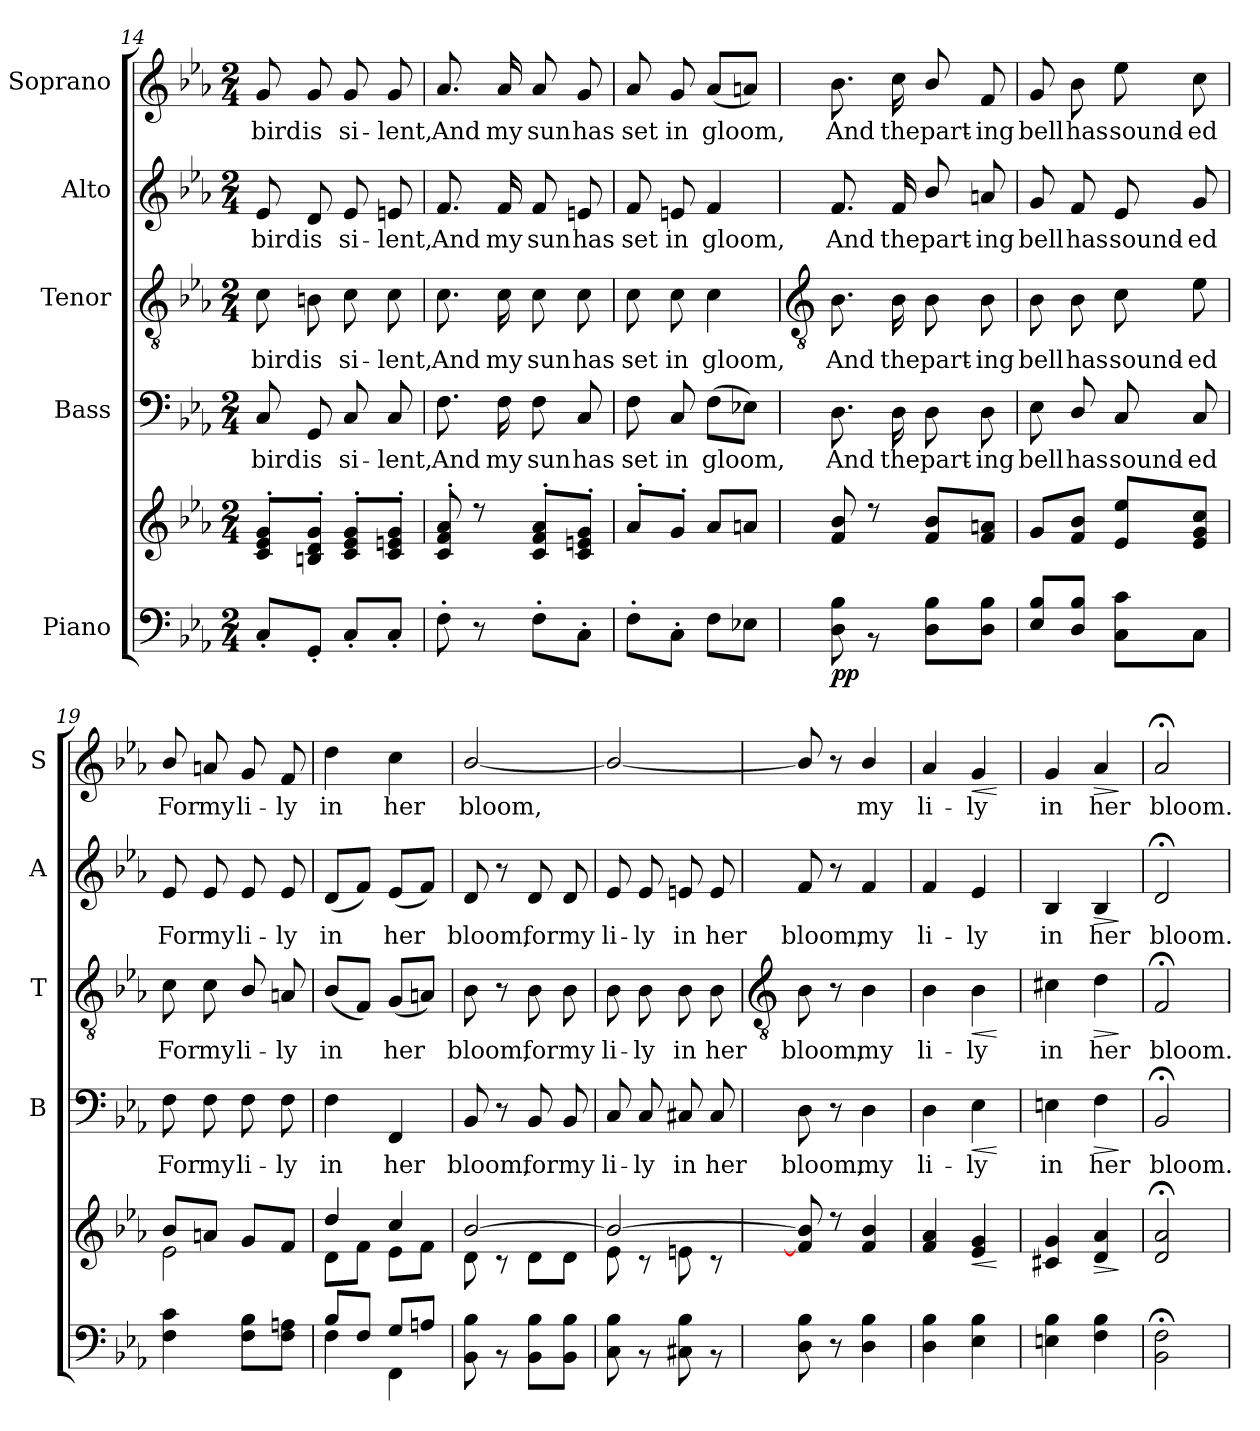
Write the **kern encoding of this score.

**kern	**kern	**dynam	**kern	**text	**dynam	**kern	**text	**dynam	**kern	**text	**dynam	**kern	**text	**dynam
*part5	*part5	*part5	*part4	*part4	*part4	*part3	*part3	*part3	*part2	*part2	*part2	*part1	*part1	*part1
*staff6	*staff5	*staff5/6	*staff4	*staff4	*staff4	*staff3	*staff3	*staff3	*staff2	*staff2	*staff2	*staff1	*staff1	*staff1
*I"Piano	*	*	*I"Bass	*	*	*I"Tenor	*	*	*I"Alto	*	*	*I"Soprano	*	*
*	*	*	*I'B	*	*	*I'T	*	*	*I'A	*	*	*I'S	*	*
*clefF4	*clefG2	*	*clefF4	*	*	*clefGv2	*	*	*clefG2	*	*	*clefG2	*	*
*k[b-e-a-]	*k[b-e-a-]	*	*k[b-e-a-]	*	*	*k[b-e-a-]	*	*	*k[b-e-a-]	*	*	*k[b-e-a-]	*	*
*E-:	*E-:	*	*E-:	*	*	*E-:	*	*	*E-:	*	*	*E-:	*	*
*M2/4	*M2/4	*	*M2/4	*	*	*M2/4	*	*	*M2/4	*	*	*M2/4	*	*
=14	=14	=14	=14	=14	=14	=14	=14	=14	=14	=14	=14	=14	=14	=14
*	*^	*	*	*	*	*	*	*	*	*	*	*	*	*
!	!	!LO:N:vis=1	!	!	!LO:LY:b	!	!	!LO:LY:b	!	!	!LO:LY:b	!	!	!LO:LY:b	!
8C'L	8c' 8e-' 8g'L	2ryy	.	8C	bird	.	8c	bird	.	8e-	bird	.	8g	bird	.
!	!	!	!	!	!LO:LY:b	!	!	!LO:LY:b	!	!	!LO:LY:b	!	!	!LO:LY:b	!
8GG'J	8Bn' 8d' 8g'J	.	.	8GG	is	.	8Bn	is	.	8d	is	.	8g	is	.
!	!	!	!	!	!LO:LY:b	!	!	!LO:LY:b	!	!	!LO:LY:b	!	!	!LO:LY:b	!
8C'L	8c' 8e-' 8g'L	.	.	8C	si-	.	8c	si-	.	8e-	si-	.	8g	si-	.
!	!	!	!	!	!LO:LY:b	!	!	!LO:LY:b	!	!	!LO:LY:b	!	!	!LO:LY:b	!
8C'J	8c' 8en' 8g'J	.	.	8C	-lent,	.	8c	-lent,	.	8en	-lent,	.	8g	-lent,	.
=15	=15	=15	=15	=15	=15	=15	=15	=15	=15	=15	=15	=15	=15	=15	=15
!	!	!LO:N:vis=1	!	!	!LO:LY:b	!	!	!LO:LY:b	!	!	!LO:LY:b	!	!	!LO:LY:b	!
8F'	8c' 8f' 8a-'	2ryy	.	8.F	And	.	8.c	And	.	8.f	And	.	8.a-	And	.
8r	8r	.	.	.	.	.	.	.	.	.	.	.	.	.	.
!	!	!	!	!	!LO:LY:b	!	!	!LO:LY:b	!	!	!LO:LY:b	!	!	!LO:LY:b	!
.	.	.	.	16F	my	.	16c	my	.	16f	my	.	16a-	my	.
!	!	!	!	!	!LO:LY:b	!	!	!LO:LY:b	!	!	!LO:LY:b	!	!	!LO:LY:b	!
8F'L	8c' 8f' 8a-'L	.	.	8F	sun	.	8c	sun	.	8f	sun	.	8a-	sun	.
!	!	!	!	!	!LO:LY:b	!	!	!LO:LY:b	!	!	!LO:LY:b	!	!	!LO:LY:b	!
8C'J	8c' 8en' 8g'J	.	.	8C	has	.	8c	has	.	8en	has	.	8g	has	.
=16	=16	=16	=16	=16	=16	=16	=16	=16	=16	=16	=16	=16	=16	=16	=16
!	!	!LO:N:vis=1	!	!	!LO:LY:b	!	!	!LO:LY:b	!	!	!LO:LY:b	!	!	!LO:LY:b	!
8F'L	8a-'L	2ryy	.	8F	set	.	8c	set	.	8f	set	.	8a-	set	.
!	!	!	!	!	!LO:LY:b	!	!	!LO:LY:b	!	!	!LO:LY:b	!	!	!LO:LY:b	!
8C'J	8g'J	.	.	8C	in	.	8c	in	.	8en	in	.	8g	in	.
!	!	!	!	!	!LO:LY:b	!	!	!LO:LY:b	!	!	!LO:LY:b	!	!	!LO:LY:b	!
8FL	8a-L	.	.	(>8FL	gloom,	.	4c	gloom,	.	4f	gloom,	.	(<8a-L	gloom,	.
8E-XJ	8anJ	.	.	8E-XJ)	.	.	.	.	.	.	.	.	8anJ)	.	.
!!LO:LB:g=z
=17	=17	=17	=17	=17	=17	=17	=17	=17	=17	=17	=17	=17	=17	=17	=17
*	*	*	*	*	*	*	*clefGv2	*	*	*	*	*	*	*	*
!LO:N:vis=1	!	!LO:N:vis=1	!LO:DY:b=2	!	!LO:LY:b	!	!	!LO:LY:b	!	!	!LO:LY:b	!	!	!LO:LY:b	!
*^	*	*	*	*	*	*	*	*	*	*	*	*	*	*	*
2ryy	8D\ 8B-\	8f/ 8b-/	2ryy	pp	8.D	And	.	8.B-	And	.	8.f	And	.	8.b-	And	.
.	8r	8r	.	.	.	.	.	.	.	.	.	.	.	.	.	.
!	!	!	!	!	!	!LO:LY:b	!	!	!LO:LY:b	!	!	!LO:LY:b	!	!	!LO:LY:b	!
.	.	.	.	.	16D	the	.	16B-	the	.	16f	the	.	16cc	the	.
!	!	!	!	!	!	!LO:LY:b	!	!	!LO:LY:b	!	!	!LO:LY:b	!	!	!LO:LY:b	!
.	8D\ 8B-\L	8f/ 8b-/L	.	.	8D	part-	.	8B-	part-	.	8b-/	part-	.	8b-/	part-	.
!	!	!	!	!	!	!LO:LY:b	!	!	!LO:LY:b	!	!	!LO:LY:b	!	!	!LO:LY:b	!
.	8D\ 8B-\J	8f/ 8an/J	.	.	8D	-ing	.	8B-	-ing	.	8an	-ing	.	8f	-ing	.
=18	=18	=18	=18	=18	=18	=18	=18	=18	=18	=18	=18	=18	=18	=18	=18	=18
!LO:N:vis=1	!	!	!LO:N:vis=1	!	!	!LO:LY:b	!	!	!LO:LY:b	!	!	!LO:LY:b	!	!	!LO:LY:b	!
2ryy	8E-\ 8B-\L	8g/L	2ryy	.	8E-	bell	.	8B-	bell	.	8g	bell	.	8g	bell	.
!	!	!	!	!	!	!LO:LY:b	!	!	!LO:LY:b	!	!	!LO:LY:b	!	!	!LO:LY:b	!
.	8D/ 8B-/J	8f/ 8b-/J	.	.	8D/	has	.	8B-	has	.	8f	has	.	8b-	has	.
!	!	!	!	!	!	!LO:LY:b	!	!	!LO:LY:b	!	!	!LO:LY:b	!	!	!LO:LY:b	!
.	8C\ 8c\L	8e-/ 8ee-/L	.	.	8C	sound-	.	8c	sound-	.	8e-	sound-	.	8ee-	sound-	.
!	!	!	!	!	!	!LO:LY:b	!	!	!LO:LY:b	!	!	!LO:LY:b	!	!	!LO:LY:b	!
.	8C\J	8e-/ 8g/ 8cc/J	.	.	8C	-ed	.	8e-	-ed	.	8g	-ed	.	8cc	-ed	.
=19	=19	=19	=19	=19	=19	=19	=19	=19	=19	=19	=19	=19	=19	=19	=19	=19
!LO:N:vis=1	!	!	!	!	!	!LO:LY:b	!	!	!LO:LY:b	!	!	!LO:LY:b	!	!	!LO:LY:b	!
2ryy	4F\ 4c\	8b-/L	2e-\	.	8F	For	.	8c	For	.	8e-	For	.	8b-/	For	.
!	!	!	!	!	!	!LO:LY:b	!	!	!LO:LY:b	!	!	!LO:LY:b	!	!	!LO:LY:b	!
.	.	8an/J	.	.	8F	my	.	8c	my	.	8e-	my	.	8an	my	.
!	!	!	!	!	!	!LO:LY:b	!	!	!LO:LY:b	!	!	!LO:LY:b	!	!	!LO:LY:b	!
.	8F\ 8B-\L	8g/L	.	.	8F	li-	.	8B-/	li-	.	8e-	li-	.	8g	li-	.
!	!	!	!	!	!	!LO:LY:b	!	!	!LO:LY:b	!	!	!LO:LY:b	!	!	!LO:LY:b	!
.	8F\ 8An\J	8f/J	.	.	8F	-ly	.	8An	-ly	.	8e-	-ly	.	8f	-ly	.
=20	=20	=20	=20	=20	=20	=20	=20	=20	=20	=20	=20	=20	=20	=20	=20	=20
!	!	!	!	!	!	!LO:LY:b	!	!	!LO:LY:b	!	!	!LO:LY:b	!	!	!LO:LY:b	!
8B-/L	4F\	4dd/	8d\L	.	4F	in	.	(<8B-L	in	.	(<8dL	in	.	4dd	in	.
8F/J	.	.	8f\J	.	.	.	.	8FJ)	.	.	8fJ)	.	.	.	.	.
!	!	!	!	!	!	!LO:LY:b	!	!	!LO:LY:b	!	!	!LO:LY:b	!	!	!LO:LY:b	!
8G/L	4FF\	4cc/	8e-\L	.	4FF	her	.	(<8GL	her	.	(<8e-L	her	.	4cc	her	.
8An/J	.	.	8f\J	.	.	.	.	8AnJ)	.	.	8fJ)	.	.	.	.	.
=21	=21	=21	=21	=21	=21	=21	=21	=21	=21	=21	=21	=21	=21	=21	=21	=21
!LO:N:vis=1	!	!	!	!	!	!LO:LY:b	!	!	!LO:LY:b	!	!	!LO:LY:b	!	!	!LO:LY:b	!
2ryy	8BB-\ 8B-\	[2b-/	8d\	.	8BB-	bloom,	.	8B-	bloom,	.	8d	bloom,	.	[2b-/	bloom,	.
.	8r	.	8r	.	8r	.	.	8r	.	.	8r	.	.	.	.	.
!	!	!	!	!	!	!LO:LY:b	!	!	!LO:LY:b	!	!	!LO:LY:b	!	!	!	!
.	8BB-\ 8B-\L	.	8d\L	.	8BB-	for	.	8B-	for	.	8d	for	.	.	.	.
!	!	!	!	!	!	!LO:LY:b	!	!	!LO:LY:b	!	!	!LO:LY:b	!	!	!	!
.	8BB-\ 8B-\J	.	8d\J	.	8BB-	my	.	8B-	my	.	8d	my	.	.	.	.
=22	=22	=22	=22	=22	=22	=22	=22	=22	=22	=22	=22	=22	=22	=22	=22	=22
!LO:N:vis=1	!	!	!	!	!	!LO:LY:b	!	!	!LO:LY:b	!	!	!LO:LY:b	!	!	!	!
2ryy	8C\ 8B-\	2b-/_	8e-\	.	8C	li-	.	8B-	li-	.	8e-	li-	.	2b-/_	.	.
!	!	!	!	!	!	!LO:LY:b	!	!	!LO:LY:b	!	!	!LO:LY:b	!	!	!	!
.	8r	.	8r	.	8C	-ly	.	8B-	-ly	.	8e-	-ly	.	.	.	.
!	!	!	!	!	!	!LO:LY:b	!	!	!LO:LY:b	!	!	!LO:LY:b	!	!	!	!
.	8C#X\ 8B-\	.	8en\	.	8C#X	in	.	8B-	in	.	8en	in	.	.	.	.
!	!	!	!	!	!	!LO:LY:b	!	!	!LO:LY:b	!	!	!LO:LY:b	!	!	!	!
.	8r	.	8r	.	8C#	her	.	8B-	her	.	8e	her	.	.	.	.
*v	*v	*	*	*	*	*	*	*	*	*	*	*	*	*	*	*
!!LO:LB:g=z
=23	=23	=23	=23	=23	=23	=23	=23	=23	=23	=23	=23	=23	=23	=23	=23
*	*	*	*	*	*	*	*clefGv2	*	*	*	*	*	*	*	*
*^	*	*	*	*	*	*	*	*	*	*	*	*	*	*	*
!	!	!	!LO:N:vis=1	!	!	!LO:LY:b	!	!	!LO:LY:b	!	!	!LO:LY:b	!	!	!	!
*v	*v	*	*	*	*	*	*	*	*	*	*	*	*	*	*	*
8D 8B-	8f/] 8b-/]	2ryy	.	8D	bloom,	.	8B-	bloom,	.	8f	bloom,	.	8b-/]	.	.
8r	8r	.	.	8r	.	.	8r	.	.	8r	.	.	8r	.	.
!	!	!	!	!	!LO:LY:b	!	!	!LO:LY:b	!	!	!LO:LY:b	!	!	!LO:LY:b	!
4D 4B-	4f/ 4b-/	.	.	4D	my	.	4B-	my	.	4f	my	.	4b-/	my	.
=24	=24	=24	=24	=24	=24	=24	=24	=24	=24	=24	=24	=24	=24	=24	=24
!	!	!LO:N:vis=1	!	!	!LO:LY:b	!	!	!LO:LY:b	!	!	!LO:LY:b	!	!	!LO:LY:b	!
4D 4B-	4f 4a-	2ryy	.	4D	li-	.	4B-	li-	.	4f	li-	.	4a-	li-	.
!	!	!	!LO:HP:b	!	!LO:LY:b	!LO:HP:b	!	!LO:LY:b	!LO:HP:b	!	!LO:LY:b	!	!	!LO:LY:b	!LO:HP:b
4E- 4B-	4e- 4g	.	<	4E-	-ly	<	4B-	-ly	<	4e-	-ly	.	4g	-ly	<
*	*v	*v	*	*	*	*	*	*	*	*	*	*	*	*	*
.	.	[	.	.	[	.	.	[	.	.	.	.	.	[
=25	=25	=25	=25	=25	=25	=25	=25	=25	=25	=25	=25	=25	=25	=25
*	*^	*	*	*	*	*	*	*	*	*	*	*	*	*
!	!	!LO:N:vis=1	!	!	!LO:LY:b	!	!	!LO:LY:b	!	!	!LO:LY:b	!	!	!LO:LY:b	!
4En 4B-	4c#X 4g	2ryy	.	4En	in	.	4c#X	in	.	4B-	in	.	4g	in	.
!	!	!	!LO:HP:b	!	!LO:LY:b	!LO:HP:b	!	!LO:LY:b	!LO:HP:b	!	!LO:LY:b	!LO:HP:b	!	!LO:LY:b	!LO:HP:b
4F 4B-	4d 4a-	.	>	4F	her	>	4d	her	>	4B-	her	>	4a-	her	>
*	*v	*v	*	*	*	*	*	*	*	*	*	*	*	*	*
.	.	]	.	.	]	.	.	]	.	.	]	.	.	]
=26	=26	=26	=26	=26	=26	=26	=26	=26	=26	=26	=26	=26	=26	=26
*	*^	*	*	*	*	*	*	*	*	*	*	*	*	*
!	!	!LO:N:vis=1	!	!	!LO:LY:b	!	!	!LO:LY:b	!	!	!LO:LY:b	!	!	!LO:LY:b	!
2BB-;< 2F;<	2d;< 2a-;<	2ryy	.	2BB-;<	bloom.	.	2F;<	bloom.	.	2d;<	bloom.	.	2a-;<	bloom.	.
*	*v	*v	*	*	*	*	*	*	*	*	*	*	*	*	*
=	=	=	=	=	=	=	=	=	=	=	=	=	=	=
*-	*-	*-	*-	*-	*-	*-	*-	*-	*-	*-	*-	*-	*-	*-
